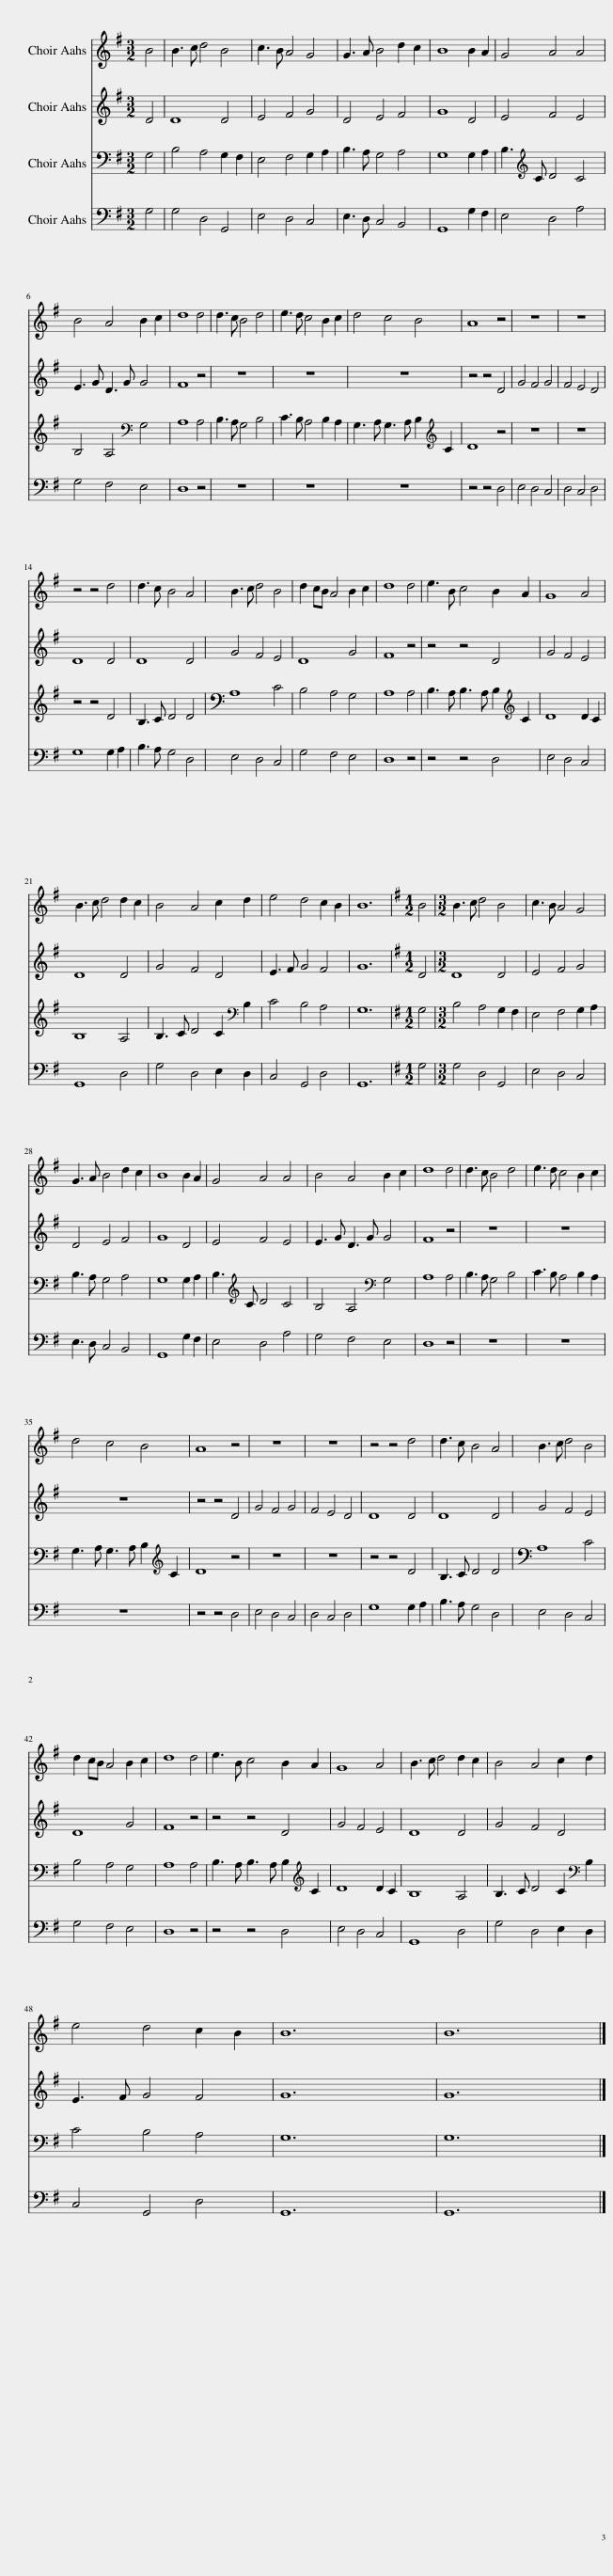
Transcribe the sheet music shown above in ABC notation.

X:1
%%score 1 2 3 4
L:1/8
M:3/2
I:linebreak $
K:G
V:1 treble
V:2 treble
V:3 bass
V:4 bass
V:1
 B4 | B3 c d4 B4 | c3 B A4 G4 | G3 A B4 d2 c2 | B8 B2 A2 | %5
 G4 A4 A4 |$ B4 A4 B2 c2 | d8 d4 | d3 c B4 d4 | e3 d c4 B2 c2 | %10
 d4 c4 B4 | A8 z4 | z12 | z12 |$ z4 z4 d4 | %15
 d3 c B4 A4 | B3 c d4 B4 | d2 cB A4 B2 c2 | d8 d4 | e3 B c4 B2 A2 | %20
 G8 A4 |$ B3 c d4 d2 c2 | B4 A4 c2 d2 | e4 d4 c2 B2 | B12 | %25
[K:G][M:1/2] B4 |[M:3/2] B3 c d4 B4 | c3 B A4 G4 |$ G3 A B4 d2 c2 | B8 B2 A2 | %30
 G4 A4 A4 | B4 A4 B2 c2 | d8 d4 | d3 c B4 d4 | e3 d c4 B2 c2 |$ %35
 d4 c4 B4 | A8 z4 | z12 | z12 | z4 z4 d4 | %40
 d3 c B4 A4 | B3 c d4 B4 |$ d2 cB A4 B2 c2 | d8 d4 | e3 B c4 B2 A2 | %45
 G8 A4 | B3 c d4 d2 c2 | B4 A4 c2 d2 |$ e4 d4 c2 B2 | B12 | %50
 B12 |] %51
V:2
 D4 | D8 D4 | E4 F4 G4 | D4 E4 F4 | G8 D4 | %5
 E4 F4 E4 |$ E3 G D3 G G4 | F8 z4 | z12 | z12 | %10
 z12 | z4 z4 D4 | G4 F4 G4 | F4 E4 D4 |$ D8 D4 | %15
 D8 D4 | G4 F4 E4 | D8 G4 | F8 z4 | z4 z4 D4 | %20
 G4 F4 E4 |$ D8 D4 | G4 F4 D4 | E3 F G4 F4 | G12 | %25
[K:G][M:1/2] D4 |[M:3/2] D8 D4 | E4 F4 G4 |$ D4 E4 F4 | G8 D4 | %30
 E4 F4 E4 | E3 G D3 G G4 | F8 z4 | z12 | z12 |$ %35
 z12 | z4 z4 D4 | G4 F4 G4 | F4 E4 D4 | D8 D4 | %40
 D8 D4 | G4 F4 E4 |$ D8 G4 | F8 z4 | z4 z4 D4 | %45
 G4 F4 E4 | D8 D4 | G4 F4 D4 |$ E3 F G4 F4 | G12 | %50
 G12 |] %51
V:3
 G,4 | B,4 A,4 G,2 F,2 | E,4 F,4 G,2 A,2 | B,3 A, G,4 A,4 | G,8 G,2 A,2 | %5
 B,3[K:treble] C D4 C4 |$ B,4 A,4[K:bass] G,4 | A,8 A,4 | B,3 A, G,4 B,4 | C3 B, A,4 B,2 A,2 | %10
 G,3 A, G,3 A, B,2[K:treble] C2 | D8 z4 | z12 | z12 |$ z4 z4 D4 | %15
 B,3 C D4 D4 | A,8 C4 | B,4 A,4 G,4 | A,8 A,4 | B,3 A, B,3 A, B,2[K:treble] C2 | %20
 D8 D2 C2 |$ B,8 A,4 | B,3 C D4 C2[K:bass] B,2 | C4 B,4 A,4 | G,12 | %25
[K:G][M:1/2] G,4 |[M:3/2] B,4 A,4 G,2 F,2 | E,4 F,4 G,2 A,2 |$ B,3 A, G,4 A,4 | G,8 G,2 A,2 | %30
 B,3[K:treble] C D4 C4 | B,4 A,4[K:bass] G,4 | A,8 A,4 | B,3 A, G,4 B,4 | C3 B, A,4 B,2 A,2 |$ %35
 G,3 A, G,3 A, B,2[K:treble] C2 | D8 z4 | z12 | z12 | z4 z4 D4 | %40
 B,3 C D4 D4 | A,8 C4 |$ B,4 A,4 G,4 | A,8 A,4 | B,3 A, B,3 A, B,2[K:treble] C2 | %45
 D8 D2 C2 | B,8 A,4 | B,3 C D4 C2[K:bass] B,2 |$ C4 B,4 A,4 | G,12 | %50
 G,12 |] %51
V:4
 G,4 | G,4 D,4 G,,4 | E,4 D,4 C,4 | E,3 D, C,4 B,,4 | G,,8 G,2 F,2 | %5
 E,4 D,4 A,4 |$ G,4 F,4 E,4 | D,8 z4 | z12 | z12 | %10
 z12 | z4 z4 D,4 | E,4 D,4 C,4 | D,4 C,4 D,4 |$ G,8 G,2 A,2 | %15
 B,3 A, G,4 D,4 | E,4 D,4 C,4 | G,4 F,4 E,4 | D,8 z4 | z4 z4 D,4 | %20
 E,4 D,4 C,4 |$ G,,8 D,4 | G,4 D,4 E,2 D,2 | C,4 G,,4 D,4 | G,,12 | %25
[K:G][M:1/2] G,4 |[M:3/2] G,4 D,4 G,,4 | E,4 D,4 C,4 |$ E,3 D, C,4 B,,4 | G,,8 G,2 F,2 | %30
 E,4 D,4 A,4 | G,4 F,4 E,4 | D,8 z4 | z12 | z12 |$ %35
 z12 | z4 z4 D,4 | E,4 D,4 C,4 | D,4 C,4 D,4 | G,8 G,2 A,2 | %40
 B,3 A, G,4 D,4 | E,4 D,4 C,4 |$ G,4 F,4 E,4 | D,8 z4 | z4 z4 D,4 | %45
 E,4 D,4 C,4 | G,,8 D,4 | G,4 D,4 E,2 D,2 |$ C,4 G,,4 D,4 | G,,12 | %50
 G,,12 |] %51
